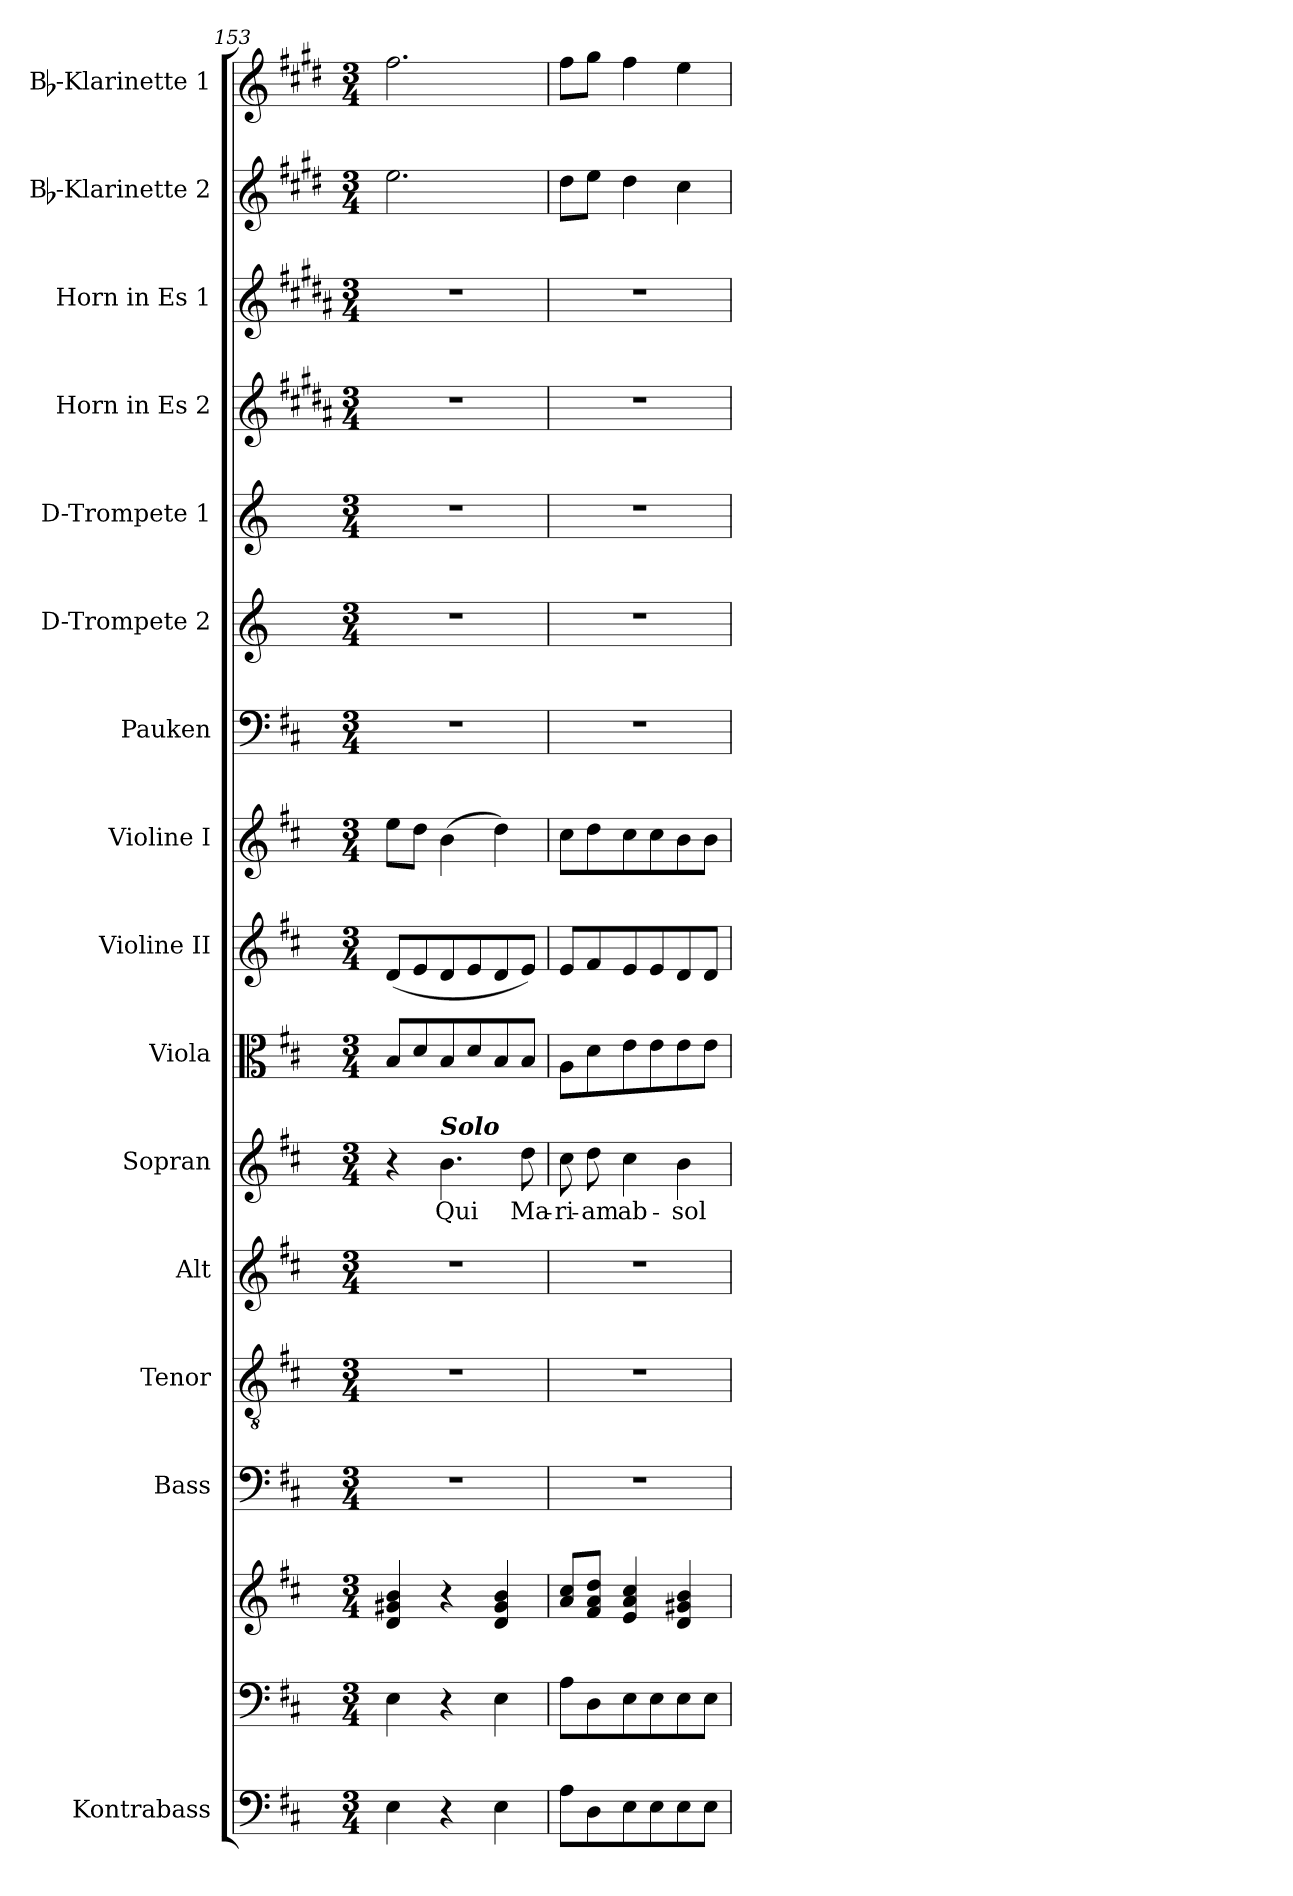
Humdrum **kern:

**kern	**kern	**kern	**kern	**kern	**kern	**kern	**text	**kern	**kern	**kern	**kern	**kern	**kern	**kern	**kern	**kern	**kern
*part16	*part15	*part15	*part14	*part13	*part12	*part11	*part11	*part10	*part9	*part8	*part7	*part6	*part5	*part4	*part3	*part2	*part1
*staff17	*staff16	*staff15	*staff14	*staff13	*staff12	*staff11	*staff11	*staff10	*staff9	*staff8	*staff7	*staff6	*staff5	*staff4	*staff3	*staff2	*staff1
*I"Kontrabass	*	*	*I"Bass	*I"Tenor	*I"Alt	*I"Sopran	*	*I"Viola	*I"Violine II	*I"Violine I	*I"Pauken	*I"D-Trompete 2	*I"D-Trompete 1	*I"Horn in Es 2	*I"Horn in Es 1	*I"Bb-Klarinette 2	*I"Bb-Klarinette 1
*I'Kb.	*	*	*I'B.	*I'T.	*I'A.	*I'S.	*	*I'Vla.	*I'Vl. II	*I'Vl. I	*I'Pk.	*I'D Trp. 2	*I'D Trp. 1	*	*	*I'Bb Kl. 2	*I'Bb Kl. 1
*clefF4	*clefF4	*clefG2	*clefF4	*clefGv2	*clefG2	*clefG2	*	*clefC3	*clefG2	*clefG2	*clefF4	*clefG2	*clefG2	*clefG2	*clefG2	*clefG2	*clefG2
*ITrd7c12	*	*	*	*	*	*	*	*	*	*	*	*ITrd-1c-2	*ITrd-1c-2	*ITrd5c9	*ITrd5c9	*ITrd1c2	*ITrd1c2
*k[f#c#]	*k[f#c#]	*k[f#c#]	*k[f#c#]	*k[f#c#]	*k[f#c#]	*k[f#c#]	*	*k[f#c#]	*k[f#c#]	*k[f#c#]	*k[f#c#]	*k[f#c#]	*k[f#c#]	*k[f#c#]	*k[f#c#]	*k[f#c#]	*k[f#c#]
*D:	*D:	*D:	*D:	*D:	*D:	*D:	*	*D:	*D:	*D:	*D:	*D:	*D:	*D:	*D:	*D:	*D:
*M3/4	*M3/4	*M3/4	*M3/4	*M3/4	*M3/4	*M3/4	*	*M3/4	*M3/4	*M3/4	*M3/4	*M3/4	*M3/4	*M3/4	*M3/4	*M3/4	*M3/4
=153	=153	=153	=153	=153	=153	=153	=153	=153	=153	=153	=153	=153	=153	=153	=153	=153	=153
4EE\	4E\	4d/ 4g#X/ 4b/	2.r	2.r	2.r	4r	.	8B/L	(<8d/L	8ee\L	2.r	2.r	2.r	2.r	2.r	2.dd\	2.ee\
.	.	.	.	.	.	.	.	8d/	8e/	8dd\J	.	.	.	.	.	.	.
!	!	!	!	!	!	!LO:TX:a:Bi:t=Solo	!	!	!	!	!	!	!	!	!	!	!
!	!	!	!	!	!	!	!LO:LY:b	!	!	!	!	!	!	!	!	!	!
4r	4r	4r	.	.	.	4.b\	Qui	8B/	8d/	(>4b\	.	.	.	.	.	.	.
.	.	.	.	.	.	.	.	8d/	8e/	.	.	.	.	.	.	.	.
4EE\	4E\	4d/ 4g#/ 4b/	.	.	.	.	.	8B/	8d/	4dd\)	.	.	.	.	.	.	.
!	!	!	!	!	!	!	!LO:LY:b	!	!	!	!	!	!	!	!	!	!
.	.	.	.	.	.	8dd\	Ma-	8B/J	8e/J)	.	.	.	.	.	.	.	.
=154	=154	=154	=154	=154	=154	=154	=154	=154	=154	=154	=154	=154	=154	=154	=154	=154	=154
!	!	!	!	!	!	!	!LO:LY:b	!	!	!	!	!	!	!	!	!	!
8AA\L	8A\L	8a/ 8cc#/L	2.r	2.r	2.r	8cc#\	-ri-	8A\L	8e/L	8cc#\L	2.r	2.r	2.r	2.r	2.r	8cc#\L	8ee\L
!	!	!	!	!	!	!	!LO:LY:b	!	!	!	!	!	!	!	!	!	!
8DD\	8D\	8f#/ 8a/ 8dd/J	.	.	.	8dd\	-am	8d\	8f#/	8dd\	.	.	.	.	.	8dd\J	8ff#\J
!	!	!	!	!	!	!	!LO:LY:b	!	!	!	!	!	!	!	!	!	!
8EE\	8E\	4e/ 4a/ 4cc#/	.	.	.	4cc#\	ab-	8e\	8e/	8cc#\	.	.	.	.	.	4cc#\	4ee\
8EE\	8E\	.	.	.	.	.	.	8e\	8e/	8cc#\	.	.	.	.	.	.	.
!	!	!	!	!	!	!	!LO:LY:b	!	!	!	!	!	!	!	!	!	!
8EE\	8E\	4d/ 4g#X/ 4b/	.	.	.	4b\	-sol-	8e\	8d/	8b\	.	.	.	.	.	4b\	4dd\
8EE\J	8E\J	.	.	.	.	.	.	8e\J	8d/J	8b\J	.	.	.	.	.	.	.
=	=	=	=	=	=	=	=	=	=	=	=	=	=	=	=	=	=
*-	*-	*-	*-	*-	*-	*-	*-	*-	*-	*-	*-	*-	*-	*-	*-	*-	*-
